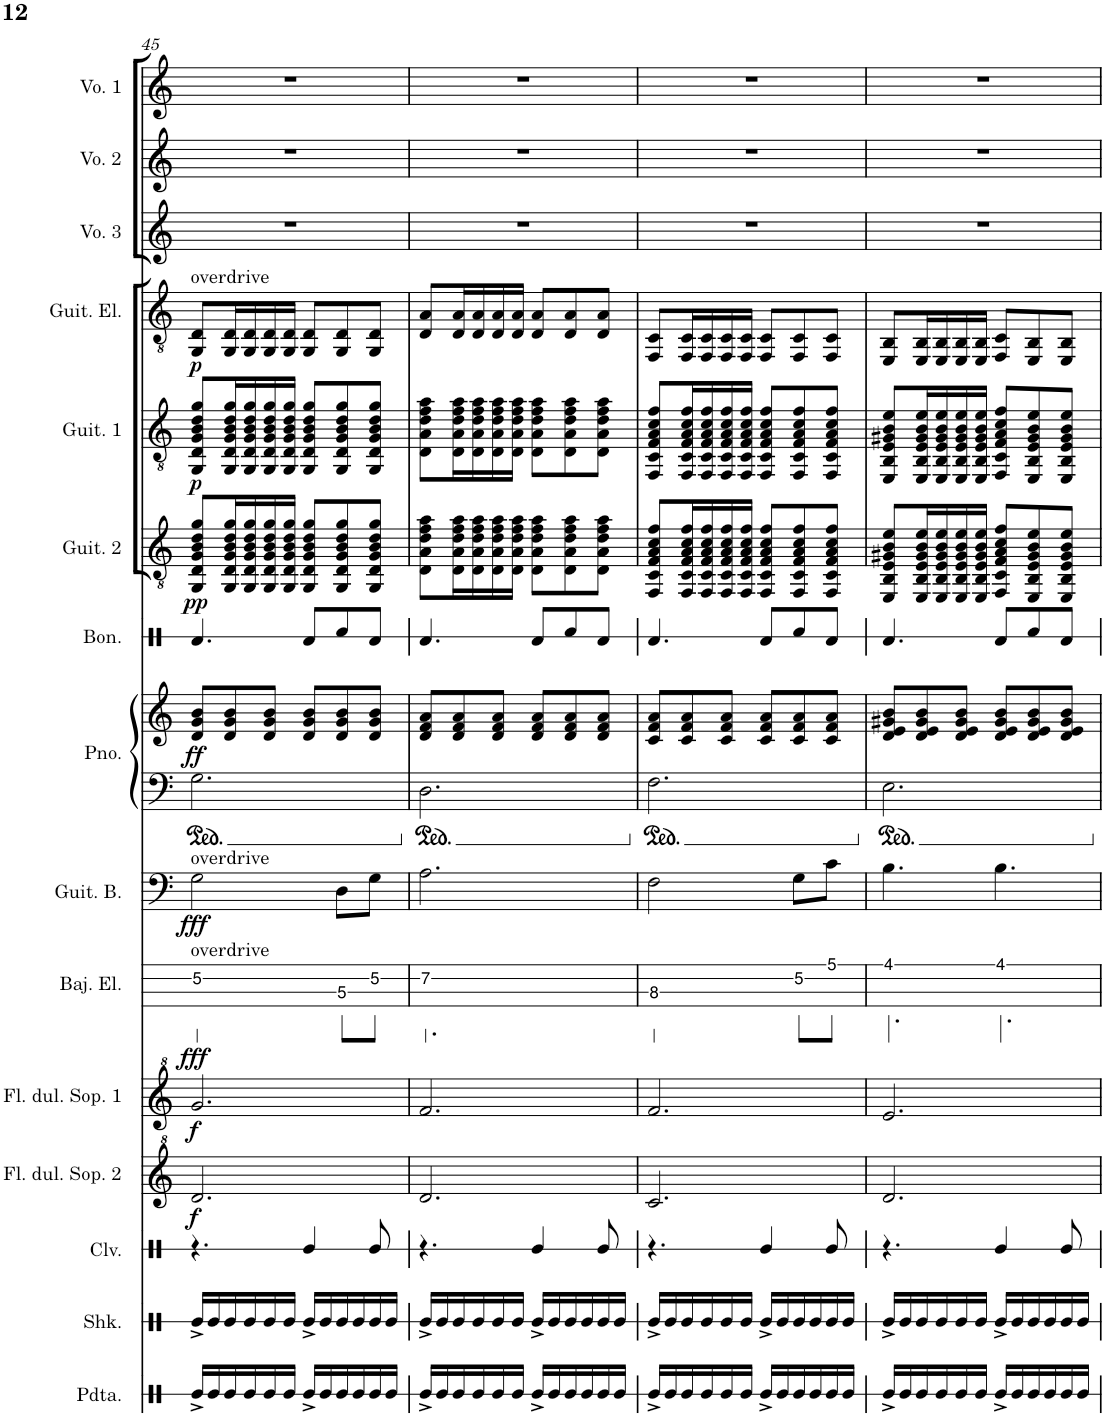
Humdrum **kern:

**kern	**kern	**kern	**kern	**dynam	**kern	**dynam	**kern	**dynam	**kern	**dynam	**kern	**kern	**dynam	**kern	**kern	**dynam	**kern	**dynam	**kern	**dynam	**kern	**kern	**kern
*part15	*part14	*part13	*part12	*part12	*part11	*part11	*part10	*part10	*part9	*part9	*part8	*part8	*part8	*part7	*part6	*part6	*part5	*part5	*part4	*part4	*part3	*part2	*part1
*staff16	*staff15	*staff14	*staff13	*staff13	*staff12	*staff12	*staff11	*staff11	*staff10	*staff10	*staff9	*staff8	*staff8/9	*staff7	*staff6	*staff6	*staff5	*staff5	*staff4	*staff4	*staff3	*staff2	*staff1
*I"Pandereta	*I"Shaker	*I"Claves	*I"Flauta dulce soprano 2	*	*I"Flauta dulce soprano 1	*	*I"Bajo eléctrico	*	*I"Bajo eléctrico	*	*I"Piano	*	*	*I"Bongós	*I"Guitarra acústica 2	*	*I"Guitarra acústica 1	*	*I"Guitarra eléctrica	*	*I"Voz 3	*I"Voz 2	*I"Voz 1
*I'Pdta.	*I'Shk.	*I'Clv.	*I'Fl. dul. Sop. 2	*	*I'Fl. dul. Sop. 1	*	*I'Baj. El.	*	*	*	*I'Pno.	*	*	*I'Bon.	*I'Guit. 2	*	*I'Guit. 1	*	*I'Guit. El.	*	*I'Vo. 3	*I'Vo. 2	*I'Vo. 1
!!LO:PB:g=z
*clefX	*clefX	*clefX	*clefG^2	*	*clefG^2	*	*	*	*clefF4	*	*clefF4	*clefG2	*	*clefX	*clefGv2	*	*clefGv2	*	*clefGv2	*	*clefG2	*clefG2	*clefG2
*	*	*	*	*	*	*	*Trd7c12	*	*Trd7c12	*	*	*	*	*	*	*	*	*	*	*	*	*	*
*k[]	*k[]	*k[]	*k[]	*	*k[]	*	*k[]	*	*k[]	*	*k[]	*k[]	*	*k[]	*k[]	*	*k[]	*	*k[]	*	*k[]	*k[]	*k[]
*M6/8	*M6/8	*M6/8	*M6/8	*	*M6/8	*	*M6/8	*	*M6/8	*	*M6/8	*M6/8	*	*M6/8	*M6/8	*	*M6/8	*	*M6/8	*	*M6/8	*M6/8	*M6/8
=45	=45	=45	=45	=45	=45	=45	=45	=45	=45	=45	=45	=45	=45	=45	=45	=45	=45	=45	=45	=45	=45	=45	=45
!	!	!	!	!	!	!	!	!	!	!	!	!	!	!	!	!	!	!	!LO:TX:a:t=overdrive	!	!	!	!
!	!	!	!	!	!	!	!	!	!LO:TX:a:t=overdrive	!	!	!	!	!	!	!	!	!	!	!	!	!	!
!	!	!	!	!	!	!	!LO:TX:a:t=overdrive	!	!	!	!	!	!	!	!	!	!	!	!	!	!	!	!
!	!	!	!	!LO:DY:b	!	!LO:DY:b	!	!LO:DY:b	!	!LO:DY:b	!	!	!LO:DY:b	!	!	!LO:DY:b	!	!LO:DY:b	!	!LO:DY:b	!	!	!
16Re^/LL	16Re^/LL	4.r	2.dd/	f	2.gg/	f	2G\	fff	2G\	fff	2.G\	8d/ 8g/ 8b/L	ff	4.Rd/	8GG/ 8D/ 8G/ 8B/ 8d/ 8g/L	pp	8GG/ 8D/ 8G/ 8B/ 8d/ 8g/L	p	8GG/ 8D/L	p	2.r	2.r	2.r
16Re/	16Re/	.	.	.	.	.	.	.	.	.	.	.	.	.	.	.	.	.	.	.	.	.	.
16Re/	16Re/	.	.	.	.	.	.	.	.	.	.	8d/ 8g/ 8b/	.	.	16GG/ 16D/ 16G/ 16B/ 16d/ 16g/L	.	16GG/ 16D/ 16G/ 16B/ 16d/ 16g/L	.	16GG/ 16D/L	.	.	.	.
16Re/	16Re/	.	.	.	.	.	.	.	.	.	.	.	.	.	16GG/ 16D/ 16G/ 16B/ 16d/ 16g/	.	16GG/ 16D/ 16G/ 16B/ 16d/ 16g/	.	16GG/ 16D/	.	.	.	.
16Re/	16Re/	.	.	.	.	.	.	.	.	.	.	8d/ 8g/ 8b/J	.	.	16GG/ 16D/ 16G/ 16B/ 16d/ 16g/	.	16GG/ 16D/ 16G/ 16B/ 16d/ 16g/	.	16GG/ 16D/	.	.	.	.
16Re/JJ	16Re/JJ	.	.	.	.	.	.	.	.	.	.	.	.	.	16GG/ 16D/ 16G/ 16B/ 16d/ 16g/JJ	.	16GG/ 16D/ 16G/ 16B/ 16d/ 16g/JJ	.	16GG/ 16D/JJ	.	.	.	.
16Re^/LL	16Re^/LL	4Re/	.	.	.	.	.	.	.	.	.	8d/ 8g/ 8b/L	.	8Rd/L	8GG/ 8D/ 8G/ 8B/ 8d/ 8g/L	.	8GG/ 8D/ 8G/ 8B/ 8d/ 8g/L	.	8GG/ 8D/L	.	.	.	.
16Re/	16Re/	.	.	.	.	.	.	.	.	.	.	.	.	.	.	.	.	.	.	.	.	.	.
16Re/	16Re/	.	.	.	.	.	8D\L	.	8D\L	.	.	8d/ 8g/ 8b/	.	8Rf/	8GG/ 8D/ 8G/ 8B/ 8d/ 8g/	.	8GG/ 8D/ 8G/ 8B/ 8d/ 8g/	.	8GG/ 8D/	.	.	.	.
16Re/	16Re/	.	.	.	.	.	.	.	.	.	.	.	.	.	.	.	.	.	.	.	.	.	.
16Re/	16Re/	8Re/	.	.	.	.	8G\J	.	8G\J	.	.	8d/ 8g/ 8b/J	.	8Rd/J	8GG/ 8D/ 8G/ 8B/ 8d/ 8g/J	.	8GG/ 8D/ 8G/ 8B/ 8d/ 8g/J	.	8GG/ 8D/J	.	.	.	.
16Re/JJ	16Re/JJ	.	.	.	.	.	.	.	.	.	.	.	.	.	.	.	.	.	.	.	.	.	.
=46	=46	=46	=46	=46	=46	=46	=46	=46	=46	=46	=46	=46	=46	=46	=46	=46	=46	=46	=46	=46	=46	=46	=46
16Re^/LL	16Re^/LL	4.r	2.dd/	.	2.ff/	.	2.A\	.	2.A\	.	2.D\	8d/ 8f/ 8a/L	.	4.Rd/	8D\ 8A\ 8d\ 8f\ 8a\L	.	8D\ 8A\ 8d\ 8f\ 8a\L	.	8D/ 8A/L	.	2.r	2.r	2.r
16Re/	16Re/	.	.	.	.	.	.	.	.	.	.	.	.	.	.	.	.	.	.	.	.	.	.
16Re/	16Re/	.	.	.	.	.	.	.	.	.	.	8d/ 8f/ 8a/	.	.	16D\ 16A\ 16d\ 16f\ 16a\L	.	16D\ 16A\ 16d\ 16f\ 16a\L	.	16D/ 16A/L	.	.	.	.
16Re/	16Re/	.	.	.	.	.	.	.	.	.	.	.	.	.	16D\ 16A\ 16d\ 16f\ 16a\	.	16D\ 16A\ 16d\ 16f\ 16a\	.	16D/ 16A/	.	.	.	.
16Re/	16Re/	.	.	.	.	.	.	.	.	.	.	8d/ 8f/ 8a/J	.	.	16D\ 16A\ 16d\ 16f\ 16a\	.	16D\ 16A\ 16d\ 16f\ 16a\	.	16D/ 16A/	.	.	.	.
16Re/JJ	16Re/JJ	.	.	.	.	.	.	.	.	.	.	.	.	.	16D\ 16A\ 16d\ 16f\ 16a\JJ	.	16D\ 16A\ 16d\ 16f\ 16a\JJ	.	16D/ 16A/JJ	.	.	.	.
16Re^/LL	16Re^/LL	4Re/	.	.	.	.	.	.	.	.	.	8d/ 8f/ 8a/L	.	8Rd/L	8D\ 8A\ 8d\ 8f\ 8a\L	.	8D\ 8A\ 8d\ 8f\ 8a\L	.	8D/ 8A/L	.	.	.	.
16Re/	16Re/	.	.	.	.	.	.	.	.	.	.	.	.	.	.	.	.	.	.	.	.	.	.
16Re/	16Re/	.	.	.	.	.	.	.	.	.	.	8d/ 8f/ 8a/	.	8Rf/	8D\ 8A\ 8d\ 8f\ 8a\	.	8D\ 8A\ 8d\ 8f\ 8a\	.	8D/ 8A/	.	.	.	.
16Re/	16Re/	.	.	.	.	.	.	.	.	.	.	.	.	.	.	.	.	.	.	.	.	.	.
16Re/	16Re/	8Re/	.	.	.	.	.	.	.	.	.	8d/ 8f/ 8a/J	.	8Rd/J	8D\ 8A\ 8d\ 8f\ 8a\J	.	8D\ 8A\ 8d\ 8f\ 8a\J	.	8D/ 8A/J	.	.	.	.
16Re/JJ	16Re/JJ	.	.	.	.	.	.	.	.	.	.	.	.	.	.	.	.	.	.	.	.	.	.
=47	=47	=47	=47	=47	=47	=47	=47	=47	=47	=47	=47	=47	=47	=47	=47	=47	=47	=47	=47	=47	=47	=47	=47
16Re^/LL	16Re^/LL	4.r	2.cc/	.	2.ff/	.	2F\	.	2F\	.	2.F\	8c/ 8f/ 8a/L	.	4.Rd/	8FF/ 8C/ 8F/ 8A/ 8c/ 8f/L	.	8FF/ 8C/ 8F/ 8A/ 8c/ 8f/L	.	8FF/ 8C/L	.	2.r	2.r	2.r
16Re/	16Re/	.	.	.	.	.	.	.	.	.	.	.	.	.	.	.	.	.	.	.	.	.	.
16Re/	16Re/	.	.	.	.	.	.	.	.	.	.	8c/ 8f/ 8a/	.	.	16FF/ 16C/ 16F/ 16A/ 16c/ 16f/L	.	16FF/ 16C/ 16F/ 16A/ 16c/ 16f/L	.	16FF/ 16C/L	.	.	.	.
16Re/	16Re/	.	.	.	.	.	.	.	.	.	.	.	.	.	16FF/ 16C/ 16F/ 16A/ 16c/ 16f/	.	16FF/ 16C/ 16F/ 16A/ 16c/ 16f/	.	16FF/ 16C/	.	.	.	.
16Re/	16Re/	.	.	.	.	.	.	.	.	.	.	8c/ 8f/ 8a/J	.	.	16FF/ 16C/ 16F/ 16A/ 16c/ 16f/	.	16FF/ 16C/ 16F/ 16A/ 16c/ 16f/	.	16FF/ 16C/	.	.	.	.
16Re/JJ	16Re/JJ	.	.	.	.	.	.	.	.	.	.	.	.	.	16FF/ 16C/ 16F/ 16A/ 16c/ 16f/JJ	.	16FF/ 16C/ 16F/ 16A/ 16c/ 16f/JJ	.	16FF/ 16C/JJ	.	.	.	.
16Re^/LL	16Re^/LL	4Re/	.	.	.	.	.	.	.	.	.	8c/ 8f/ 8a/L	.	8Rd/L	8FF/ 8C/ 8F/ 8A/ 8c/ 8f/L	.	8FF/ 8C/ 8F/ 8A/ 8c/ 8f/L	.	8FF/ 8C/L	.	.	.	.
16Re/	16Re/	.	.	.	.	.	.	.	.	.	.	.	.	.	.	.	.	.	.	.	.	.	.
16Re/	16Re/	.	.	.	.	.	8G\L	.	8G\L	.	.	8c/ 8f/ 8a/	.	8Rf/	8FF/ 8C/ 8F/ 8A/ 8c/ 8f/	.	8FF/ 8C/ 8F/ 8A/ 8c/ 8f/	.	8FF/ 8C/	.	.	.	.
16Re/	16Re/	.	.	.	.	.	.	.	.	.	.	.	.	.	.	.	.	.	.	.	.	.	.
16Re/	16Re/	8Re/	.	.	.	.	8c\J	.	8c\J	.	.	8c/ 8f/ 8a/J	.	8Rd/J	8FF/ 8C/ 8F/ 8A/ 8c/ 8f/J	.	8FF/ 8C/ 8F/ 8A/ 8c/ 8f/J	.	8FF/ 8C/J	.	.	.	.
16Re/JJ	16Re/JJ	.	.	.	.	.	.	.	.	.	.	.	.	.	.	.	.	.	.	.	.	.	.
=48	=48	=48	=48	=48	=48	=48	=48	=48	=48	=48	=48	=48	=48	=48	=48	=48	=48	=48	=48	=48	=48	=48	=48
16Re^/LL	16Re^/LL	4.r	2.dd/	.	2.ee/	.	4.B\	.	4.B\	.	2.E\	8d/ 8e/ 8g#X/ 8b/L	.	4.Rd/	8EE/ 8BB/ 8E/ 8G#X/ 8B/ 8e/L	.	8EE/ 8BB/ 8E/ 8G#X/ 8B/ 8e/L	.	8EE/ 8BB/L	.	2.r	2.r	2.r
16Re/	16Re/	.	.	.	.	.	.	.	.	.	.	.	.	.	.	.	.	.	.	.	.	.	.
16Re/	16Re/	.	.	.	.	.	.	.	.	.	.	8d/ 8e/ 8g#/ 8b/	.	.	16EE/ 16BB/ 16E/ 16G#/ 16B/ 16e/L	.	16EE/ 16BB/ 16E/ 16G#/ 16B/ 16e/L	.	16EE/ 16BB/L	.	.	.	.
16Re/	16Re/	.	.	.	.	.	.	.	.	.	.	.	.	.	16EE/ 16BB/ 16E/ 16G#/ 16B/ 16e/	.	16EE/ 16BB/ 16E/ 16G#/ 16B/ 16e/	.	16EE/ 16BB/	.	.	.	.
16Re/	16Re/	.	.	.	.	.	.	.	.	.	.	8d/ 8e/ 8g#/ 8b/J	.	.	16EE/ 16BB/ 16E/ 16G#/ 16B/ 16e/	.	16EE/ 16BB/ 16E/ 16G#/ 16B/ 16e/	.	16EE/ 16BB/	.	.	.	.
16Re/JJ	16Re/JJ	.	.	.	.	.	.	.	.	.	.	.	.	.	16EE/ 16BB/ 16E/ 16G#/ 16B/ 16e/JJ	.	16EE/ 16BB/ 16E/ 16G#/ 16B/ 16e/JJ	.	16EE/ 16BB/JJ	.	.	.	.
16Re^/LL	16Re^/LL	4Re/	.	.	.	.	4.B\	.	4.B\	.	.	8d/ 8e/ 8g#/ 8b/L	.	8Rd/L	8FF/ 8C/ 8F/ 8A/ 8c/ 8f/L	.	8FF/ 8C/ 8F/ 8A/ 8c/ 8f/L	.	8FF/ 8C/L	.	.	.	.
16Re/	16Re/	.	.	.	.	.	.	.	.	.	.	.	.	.	.	.	.	.	.	.	.	.	.
16Re/	16Re/	.	.	.	.	.	.	.	.	.	.	8d/ 8e/ 8g#/ 8b/	.	8Rf/	8EE/ 8BB/ 8E/ 8G#/ 8B/ 8e/	.	8EE/ 8BB/ 8E/ 8G#/ 8B/ 8e/	.	8EE/ 8BB/	.	.	.	.
16Re/	16Re/	.	.	.	.	.	.	.	.	.	.	.	.	.	.	.	.	.	.	.	.	.	.
16Re/	16Re/	8Re/	.	.	.	.	.	.	.	.	.	8d/ 8e/ 8g#/ 8b/J	.	8Rd/J	8EE/ 8BB/ 8E/ 8G#/ 8B/ 8e/J	.	8EE/ 8BB/ 8E/ 8G#/ 8B/ 8e/J	.	8EE/ 8BB/J	.	.	.	.
16Re/JJ	16Re/JJ	.	.	.	.	.	.	.	.	.	.	.	.	.	.	.	.	.	.	.	.	.	.
=	=	=	=	=	=	=	=	=	=	=	=	=	=	=	=	=	=	=	=	=	=	=	=
*-	*-	*-	*-	*-	*-	*-	*-	*-	*-	*-	*-	*-	*-	*-	*-	*-	*-	*-	*-	*-	*-	*-	*-
